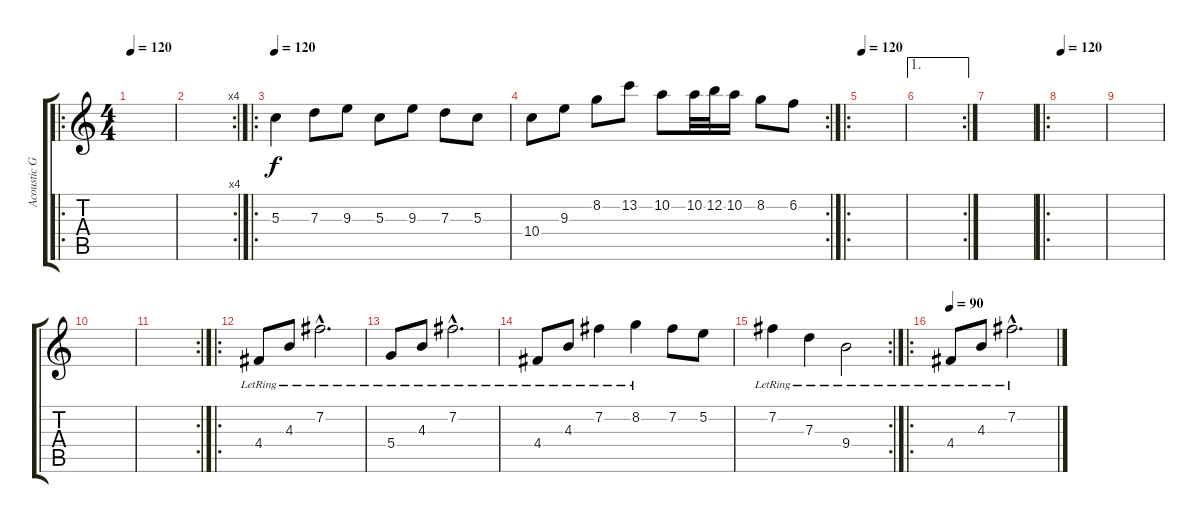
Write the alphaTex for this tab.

\track ("Acoustic Guitar" "Acoustic G") {instrument acousticguitarsteel}
\staff {score tabs}
\tuning (E4 B3 G3 D3 A2 E2) {hide}
\ro
\ts (4 4)
\tempo 120
\clef g2
\ks c
|
\rc 4
|
\ro
\tempo 120
5.3.4 7.3.8 9.3.8 5.3.8 9.3.8 7.3.8 5.3.8 |
\rc 2
10.4.8 9.3.8 8.2.8 13.2.8 10.2.8 10.2.32 12.2.32 10.2.16 8.2.8 6.2.8 |
\ro
\tempo 120
|
\ae 1
\rc 2
|
|
\ro
\tempo 120
|
|
|
\rc 2
|
\ro
4.4{lr}.8 4.3{lr}.8 7.2{hac lr}.2{d} |
5.4{lr}.8 4.3{lr}.8 7.2{hac lr}.2{d} |
4.4{lr}.8 4.3{lr}.8 7.2{lr}.4 8.2{lr}.4 7.2.8 5.2.8 |
\rc 2
7.2{lr}.4 7.3{lr}.4 9.4{lr}.2 |
\ro
\tempo 90
4.4{lr}.8 4.3{lr}.8 7.2{hac lr}.2{d}
